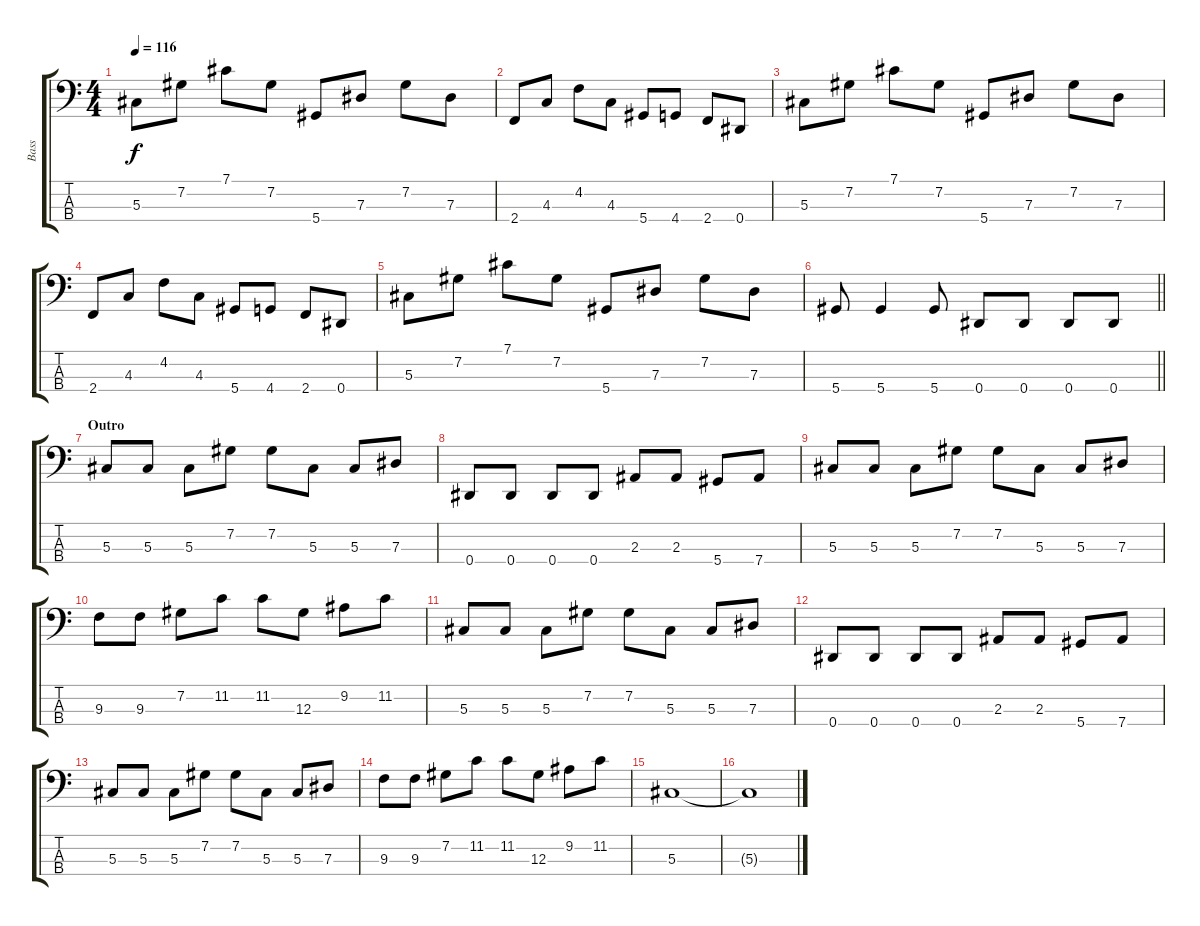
\track ("Bass" "Bass") {instrument electricbassfinger}
\staff {score tabs}
\tuning (Gb2 Db2 Ab1 Eb1) {hide}
\ts (4 4)
\tempo 116
\clef f4
\ks c
5.3.8{dy f} 7.2.8 7.1.8 7.2.8 5.4.8 7.3.8 7.2.8 7.3.8 |
2.4.8 4.3.8 4.2.8 4.3.8 5.4.8 4.4.8 2.4.8 0.4.8 |
5.3.8 7.2.8 7.1.8 7.2.8 5.4.8 7.3.8 7.2.8 7.3.8 |
2.4.8 4.3.8 4.2.8 4.3.8 5.4.8 4.4.8 2.4.8 0.4.8 |
5.3.8 7.2.8 7.1.8 7.2.8 5.4.8 7.3.8 7.2.8 7.3.8 |
\barLineRight lightlight
5.4.8 5.4.4 5.4.8 0.4.8 0.4.8 0.4.8 0.4.8 |
\section ("" "Outro")
5.3.8 5.3.8 5.3.8 7.2.8 7.2.8 5.3.8 5.3.8 7.3.8 |
0.4.8 0.4.8 0.4.8 0.4.8 2.3.8 2.3.8 5.4.8 7.4.8 |
5.3.8 5.3.8 5.3.8 7.2.8 7.2.8 5.3.8 5.3.8 7.3.8 |
9.3.8 9.3.8 7.2.8 11.2.8 11.2.8 12.3.8 9.2.8 11.2.8 |
5.3.8 5.3.8 5.3.8 7.2.8 7.2.8 5.3.8 5.3.8 7.3.8 |
0.4.8 0.4.8 0.4.8 0.4.8 2.3.8 2.3.8 5.4.8 7.4.8 |
5.3.8 5.3.8 5.3.8 7.2.8 7.2.8 5.3.8 5.3.8 7.3.8 |
9.3.8 9.3.8 7.2.8 11.2.8 11.2.8 12.3.8 9.2.8 11.2.8 |
5.3.1 |
5.3{t}.1
